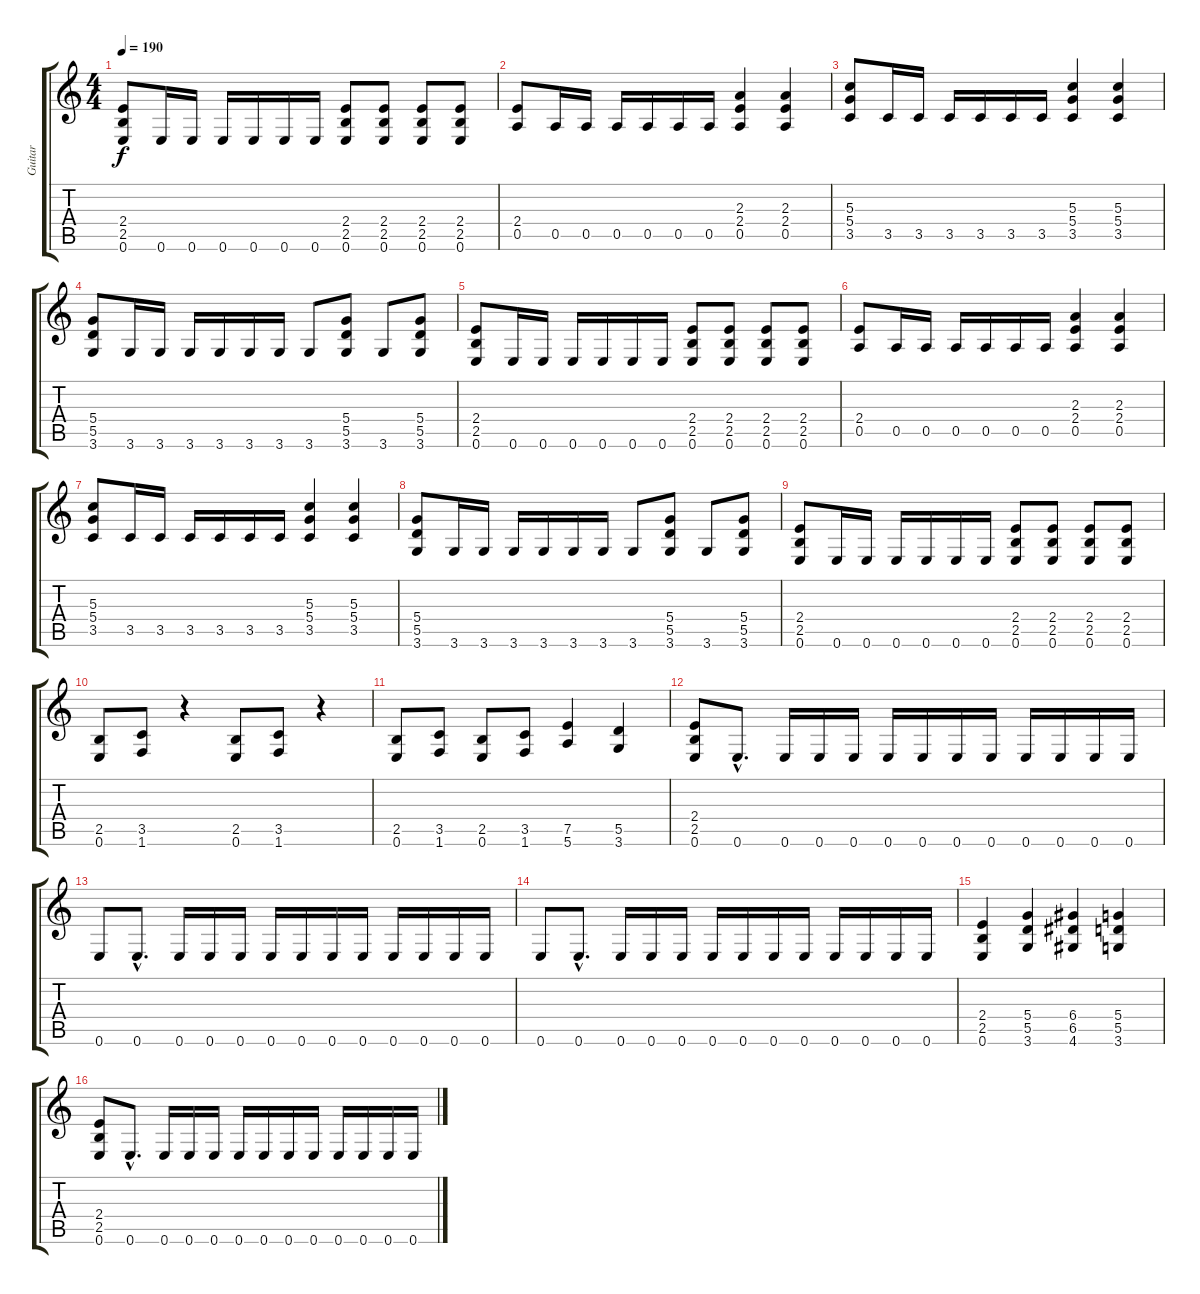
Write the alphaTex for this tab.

\track (" Guitar " " Guitar ") {instrument distortionguitar}
\staff {score tabs}
\tuning (E4 B3 G3 D3 A2 E2) {hide}
\ts (4 4)
\tempo 190
\clef g2
\ks c
(2.4 2.5 0.6).8{dy f} 0.6.16 0.6.16 0.6.16 0.6.16 0.6.16 0.6.16 (2.4 2.5 0.6).8 (2.4 2.5 0.6).8 (2.4 2.5 0.6).8 (2.4 2.5 0.6).8 |
(2.4 0.5).8 0.5.16 0.5.16 0.5.16 0.5.16 0.5.16 0.5.16 (2.3 2.4 0.5).4 (2.3 2.4 0.5).4 |
(5.3 5.4 3.5).8 3.5.16 3.5.16 3.5.16 3.5.16 3.5.16 3.5.16 (5.3 5.4 3.5).4 (5.3 5.4 3.5).4 |
(5.4 5.5 3.6).8 3.6.16 3.6.16 3.6.16 3.6.16 3.6.16 3.6.16 3.6.8 (5.4 5.5 3.6).8 3.6.8 (5.4 5.5 3.6).8 |
(2.4 2.5 0.6).8 0.6.16 0.6.16 0.6.16 0.6.16 0.6.16 0.6.16 (2.4 2.5 0.6).8 (2.4 2.5 0.6).8 (2.4 2.5 0.6).8 (2.4 2.5 0.6).8 |
(2.4 0.5).8 0.5.16 0.5.16 0.5.16 0.5.16 0.5.16 0.5.16 (2.3 2.4 0.5).4 (2.3 2.4 0.5).4 |
(5.3 5.4 3.5).8 3.5.16 3.5.16 3.5.16 3.5.16 3.5.16 3.5.16 (5.3 5.4 3.5).4 (5.3 5.4 3.5).4 |
(5.4 5.5 3.6).8 3.6.16 3.6.16 3.6.16 3.6.16 3.6.16 3.6.16 3.6.8 (5.4 5.5 3.6).8 3.6.8 (5.4 5.5 3.6).8 |
(2.4 2.5 0.6).8 0.6.16 0.6.16 0.6.16 0.6.16 0.6.16 0.6.16 (2.4 2.5 0.6).8 (2.4 2.5 0.6).8 (2.4 2.5 0.6).8 (2.4 2.5 0.6).8 |
(2.5 0.6).8 (3.5 1.6).8 r.4 (2.5 0.6).8 (3.5 1.6).8 r.4 |
(2.5 0.6).8 (3.5 1.6).8 (2.5 0.6).8 (3.5 1.6).8 (7.5 5.6).4 (5.5 3.6).4 |
(2.4 2.5 0.6).8 0.6{hac}.8{d} 0.6.16 0.6.16 0.6.16 0.6.16 0.6.16 0.6.16 0.6.16 0.6.16 0.6.16 0.6.16 0.6.16 |
0.6.8 0.6{hac}.8{d} 0.6.16 0.6.16 0.6.16 0.6.16 0.6.16 0.6.16 0.6.16 0.6.16 0.6.16 0.6.16 0.6.16 |
0.6.8 0.6{hac}.8{d} 0.6.16 0.6.16 0.6.16 0.6.16 0.6.16 0.6.16 0.6.16 0.6.16 0.6.16 0.6.16 0.6.16 |
(2.4 2.5 0.6).4 (5.4 5.5 3.6).4 (6.4 6.5 4.6).4 (5.4 5.5 3.6).4 |
(2.4 2.5 0.6).8 0.6{hac}.8{d} 0.6.16 0.6.16 0.6.16 0.6.16 0.6.16 0.6.16 0.6.16 0.6.16 0.6.16 0.6.16 0.6.16
